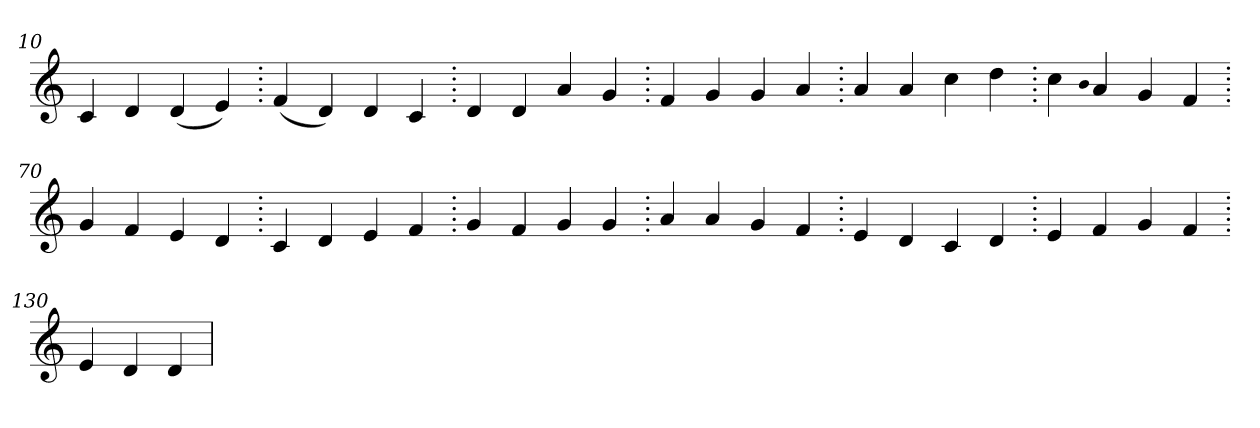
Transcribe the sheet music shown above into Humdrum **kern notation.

**kern
*part1
*staff1
*clefG2
=10.
4c
4d
(>4d
4e)
=20.
(>4f
4d)
4d
4c
=30.
4d
4d
4a
4g
=40.
4f
4g
4g
4a
=50.
4a
4a
4cc
4dd
=60.
4cc
qqb
4a
4g
4f
=70.
4g
4f
4e
4d
=80.
4c
4d
4e
4f
=90.
4g
4f
4g
4g
=100.
4a
4a
4g
4f
=110.
4e
4d
4c
4d
=120.
4e
4f
4g
4f
=130.
4e
4d
4d
=
*-
